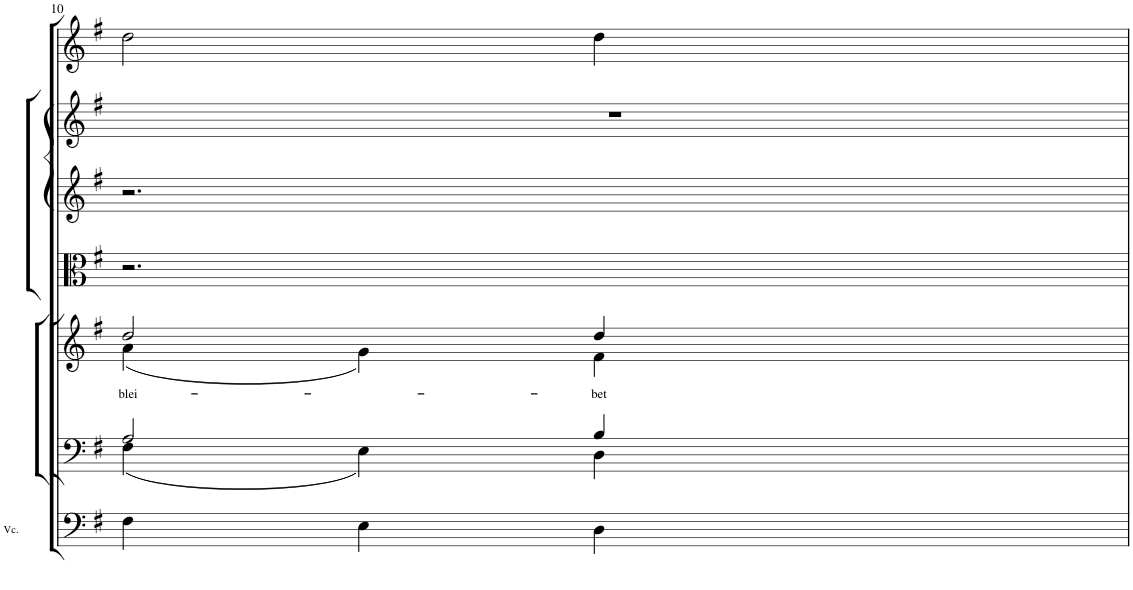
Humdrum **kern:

**kern	**kern	**kern	**text	**kern	**kern	**kern	**kern
*part7	*part6	*part5	*part5	*part4	*part3	*part2	*part1
*staff7	*staff6	*staff5	*staff5	*staff4	*staff3	*staff2	*staff1
*I"Cello	*I"Tenor &amp; Bass	*I"Soprano &amp; Alto	*	*I"Viola (Clarinet &amp; Alto Sax)	*I"Violin 2 (Clarinet)	*I"Violin 1 &amp; Oboe (Flute &amp; Clarinet)	*I"Trumpet
!!LO:PB:g=z
*clefF4	*clefF4	*clefG2	*	*clefC3	*clefG2	*clefG2	*clefG2
*k[f#]	*k[f#]	*k[f#]	*	*k[f#]	*k[f#]	*k[f#]	*k[f#]
*e:	*e:	*e:	*	*e:	*e:	*e:	*e:
*M3/4	*M3/4	*M3/4	*	*M3/4	*M3/4	*M9/8	*M3/4
=10	=10	=10	=10	=10	=10	=10	=10
*	*^	*	*	*	*	*	*
!	!	!	!	!LO:LY:b	!	!	!	!
*	*	*	*^	*	*	*	*	*
4F#\	2A/	(4F#\	2dd/	(4a\	blei-	2.r	2.r	8%9r	2dd\
4E\	.	4E\)	.	4g\)	.	.	.	.	.
!	!	!	!	!	!LO:LY:b	!	!	!	!
4D\	4B/	4D\	4dd/	4f#\	-bet	.	.	.	4dd\
4.ryy	4.ryy	4.ryy	4.ryy	4.ryy	.	4.ryy	4.ryy	.	4.ryy
*	*v	*v	*	*	*	*	*	*	*
*	*	*v	*v	*	*	*	*	*
=	=	=	=	=	=	=	=
*-	*-	*-	*-	*-	*-	*-	*-
